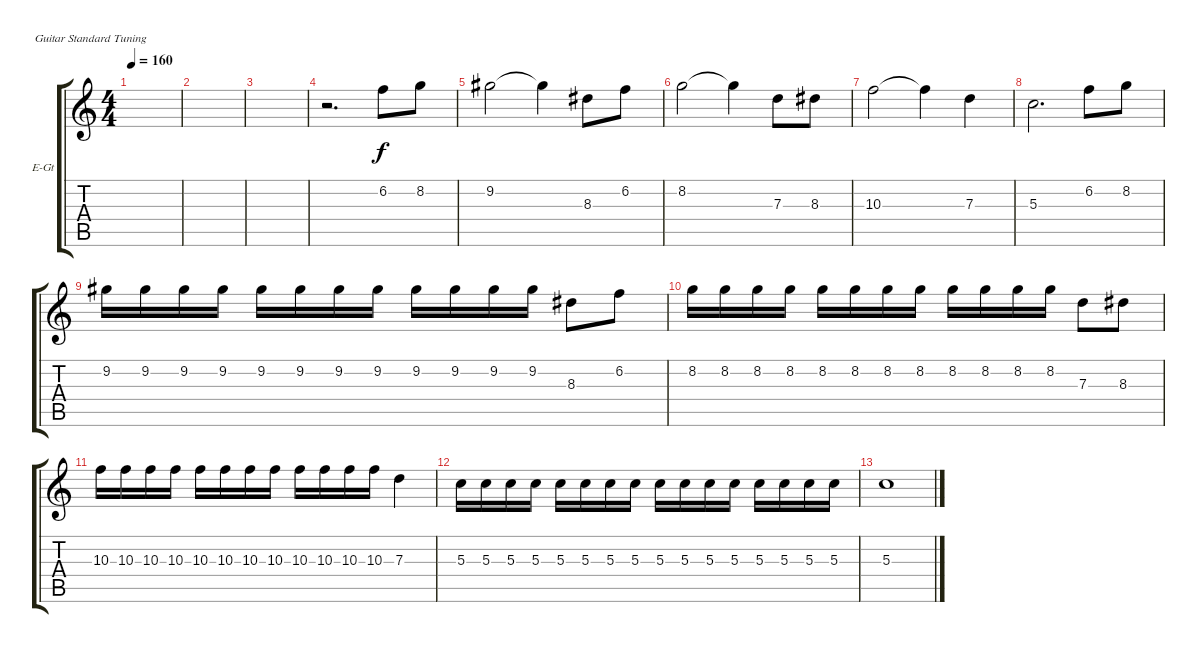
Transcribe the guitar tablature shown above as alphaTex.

\defaultSystemsLayout 4
\bracketExtendMode groupsimilarinstruments
\firstSystemTrackNameOrientation horizontal
\otherSystemsTrackNameOrientation horizontal
\track ("Electric Guitar" "E-Gt") {instrument electricguitarclean}
\staff {score tabs}
\tuning (E4 B3 G3 D3 A2 E2)
\ts (4 4)
\tempo 160
\clef g2
\ks c
|
|
|
r.2{d} 6.2.8 8.2.8 |
9.2.2 9.2{t}.4 8.3.8 6.2.8 |
8.2.2 8.2{t}.4 7.3.8 8.3.8 |
10.3.2 10.3{t}.4 7.3.4 |
5.3.2{d} 6.2.8 8.2.8 |
9.2.16 9.2.16 9.2.16 9.2.16 9.2.16 9.2.16 9.2.16 9.2.16 9.2.16 9.2.16 9.2.16 9.2.16 8.3.8 6.2.8 |
8.2.16 8.2.16 8.2.16 8.2.16 8.2.16 8.2.16 8.2.16 8.2.16 8.2.16 8.2.16 8.2.16 8.2.16 7.3.8 8.3.8 |
10.3.16 10.3.16 10.3.16 10.3.16 10.3.16 10.3.16 10.3.16 10.3.16 10.3.16 10.3.16 10.3.16 10.3.16 7.3.4 |
5.3.16 5.3.16 5.3.16 5.3.16 5.3.16 5.3.16 5.3.16 5.3.16 5.3.16 5.3.16 5.3.16 5.3.16 5.3.16 5.3.16 5.3.16 5.3.16 |
5.3.1
